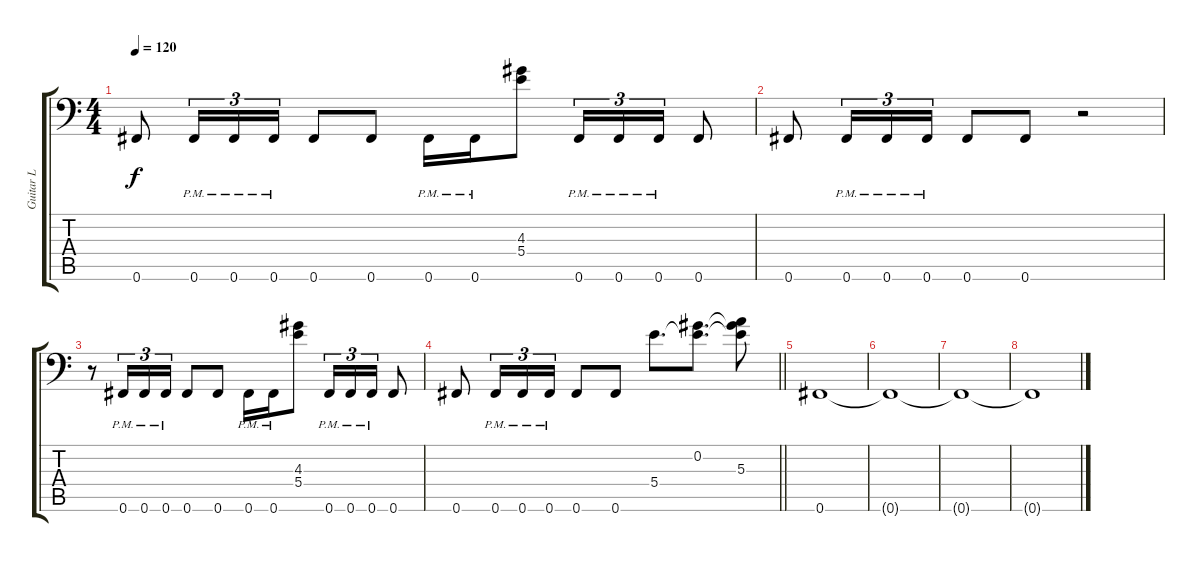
\track ("Guitar L" "Guitar L") {instrument distortionguitar}
\staff {score tabs}
\tuning (Db4 Ab3 E3 B2 Gb2 Gb1) {hide}
\ts (4 4)
\tempo 120
\clef f4
\ks c
0.6.8{dy f} 0.6{pm}.16{tu (3 2)} 0.6{pm}.16{tu (3 2)} 0.6{pm}.16{tu (3 2)} 0.6.8 0.6.8 0.6{pm}.16 0.6{pm}.16 (4.3 5.4).8 0.6{pm}.16{tu (3 2)} 0.6{pm}.16{tu (3 2)} 0.6{pm}.16{tu (3 2)} 0.6.8 |
0.6.8 0.6{pm}.16{tu (3 2)} 0.6{pm}.16{tu (3 2)} 0.6{pm}.16{tu (3 2)} 0.6.8 0.6.8 r.2 |
r.8 0.6{pm}.16{tu (3 2)} 0.6{pm}.16{tu (3 2)} 0.6{pm}.16{tu (3 2)} 0.6.8 0.6.8 0.6{pm}.16 0.6{pm}.16 (4.3 5.4).8 0.6{pm}.16{tu (3 2)} 0.6{pm}.16{tu (3 2)} 0.6{pm}.16{tu (3 2)} 0.6.8 |
\barLineRight lightlight
0.6.8 0.6{pm}.16{tu (3 2)} 0.6{pm}.16{tu (3 2)} 0.6{pm}.16{tu (3 2)} 0.6.8 0.6.8 5.4.8{d} (0.2 5.4{t}).8{d} (0.2{t} 5.3 5.4{t}).8 |
0.6.1 |
0.6{t}.1 |
0.6{t}.1 |
0.6{t}.1
